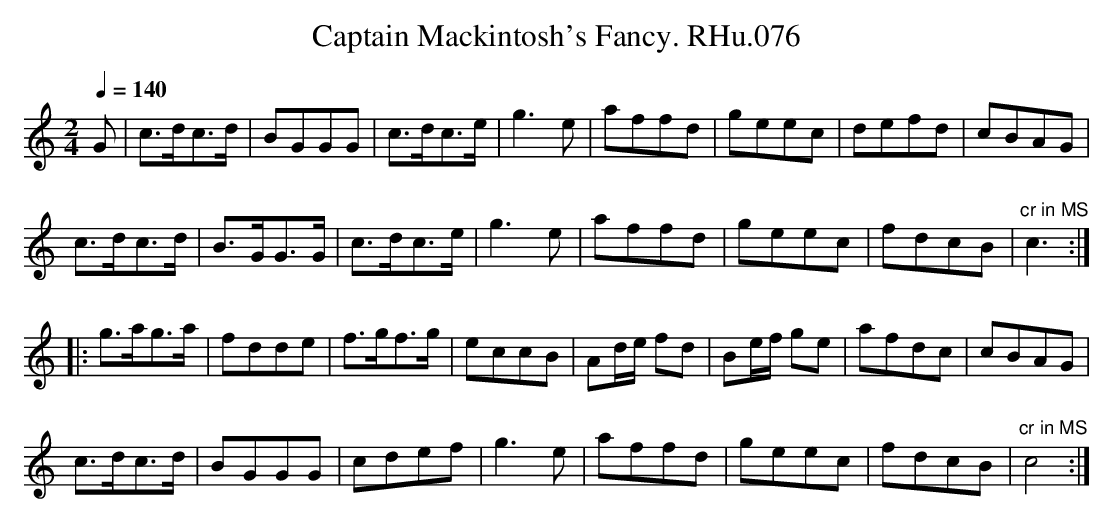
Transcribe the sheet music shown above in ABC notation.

X:1
T:Captain Mackintosh's Fancy. RHu.076
L:1/8
M:2/4
Q:1/4=140
K:C
G|c>dc>d|BGGG|c>dc>e|g3e|affd|geec|defd|cBAG|!
c>dc>d|B>GG>G|c>dc>e|g3e|affd|geec|fdcB|"cr in MS"c3::!
g>ag>a|fdde|f>gf>g|eccB|Ad/e/ fd|Be/f/ ge|afdc|cBAG|!
c>dc>d|BGGG|cdef|g3e|affd|geec|fdcB|"cr in MS"c4:|
